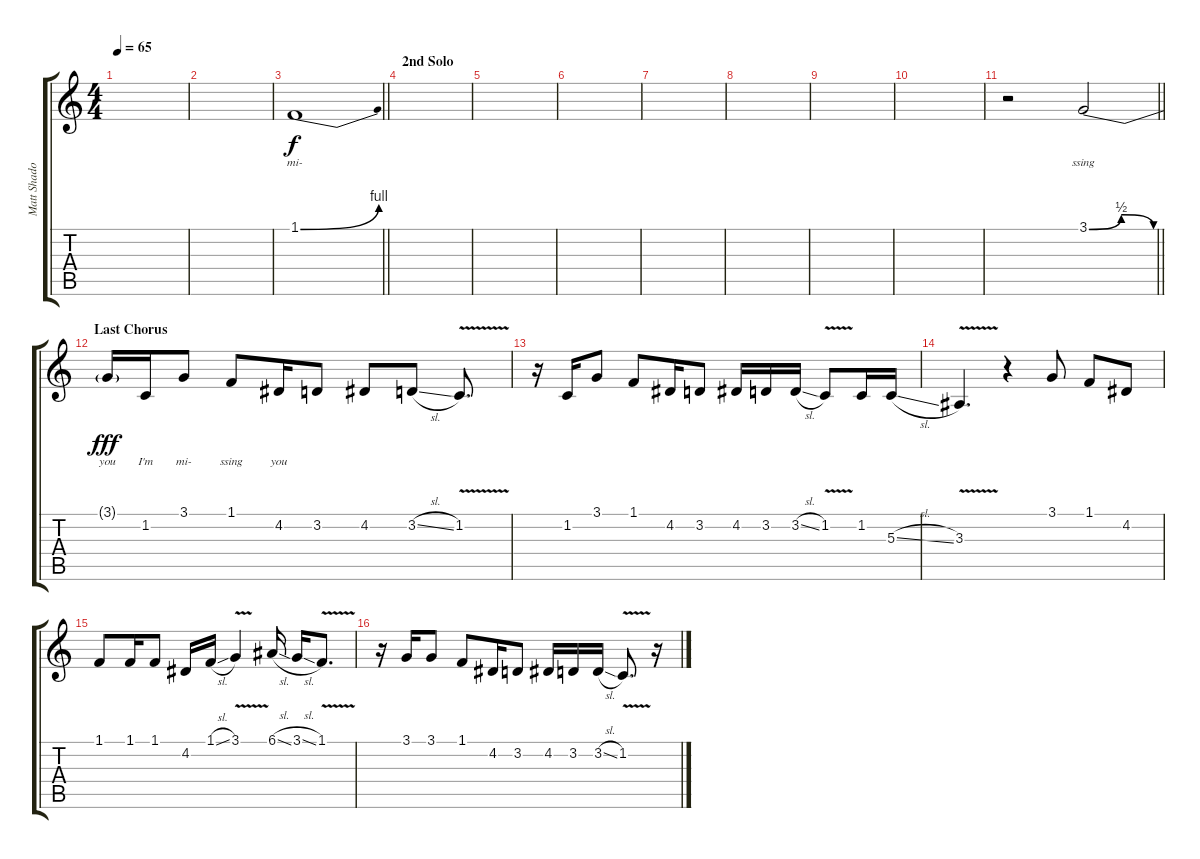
\track ("Matt Shadows [Vocals]" "Matt Shado") {instrument clarinet}
\staff {score tabs}
\tuning (E4 B3 G3 D3 A2 E2) {hide}
\ts (4 4)
\tempo 65
\clef g2
\ks c
|
|
\barLineRight lightlight
1.1{be (bend 0 0 60 4)}.1{lyrics (0 "mi-") lyrics (1 "") lyrics (2 "") lyrics (3 "") lyrics (4 "") dy f} |
\section ("" "2nd Solo")
|
|
|
|
|
|
|
\barLineRight lightlight
r.2 3.1{be (bendrelease 0 0 15 2 45 2 60 0)}.2{lyrics (0 "ssing") lyrics (1 "") lyrics (2 "") lyrics (3 "") lyrics (4 "")} |
\section ("" "Last Chorus")
3.1{t}.16{lyrics (0 "you") lyrics (1 "") lyrics (2 "") lyrics (3 "") lyrics (4 "") dy fff} 1.2.16{lyrics (0 "I'm") lyrics (1 "") lyrics (2 "") lyrics (3 "") lyrics (4 "")} 3.1.8{lyrics (0 "mi-") lyrics (1 "") lyrics (2 "") lyrics (3 "") lyrics (4 "")} 1.1.8{lyrics (0 "ssing") lyrics (1 "") lyrics (2 "") lyrics (3 "") lyrics (4 "")} 4.2.16{lyrics (0 "you") lyrics (1 "") lyrics (2 "") lyrics (3 "") lyrics (4 "")} 3.2.8 4.2.8 3.2{sl}.8 1.2{v}.8{d} |
r.16 1.2.16 3.1.8 1.1.8 4.2.16 3.2.8 4.2.16 3.2.16 3.2{sl}.16 1.2{v}.8 1.2.16 5.3{sl}.16 |
3.3{v}.4{d} r.4 3.1.8 1.1.8 4.2.8 |
1.1.8 1.1.16 1.1.8 4.2.16 1.1{sl}.16 3.1{v}.4 6.1{sl}.16 3.1{sl}.16 1.1{v}.8{d} |
r.16 3.1.16 3.1.8 1.1.8 4.2.16 3.2.8 4.2.16 3.2.16 3.2{sl}.16 1.2{v}.8{d} r.16
